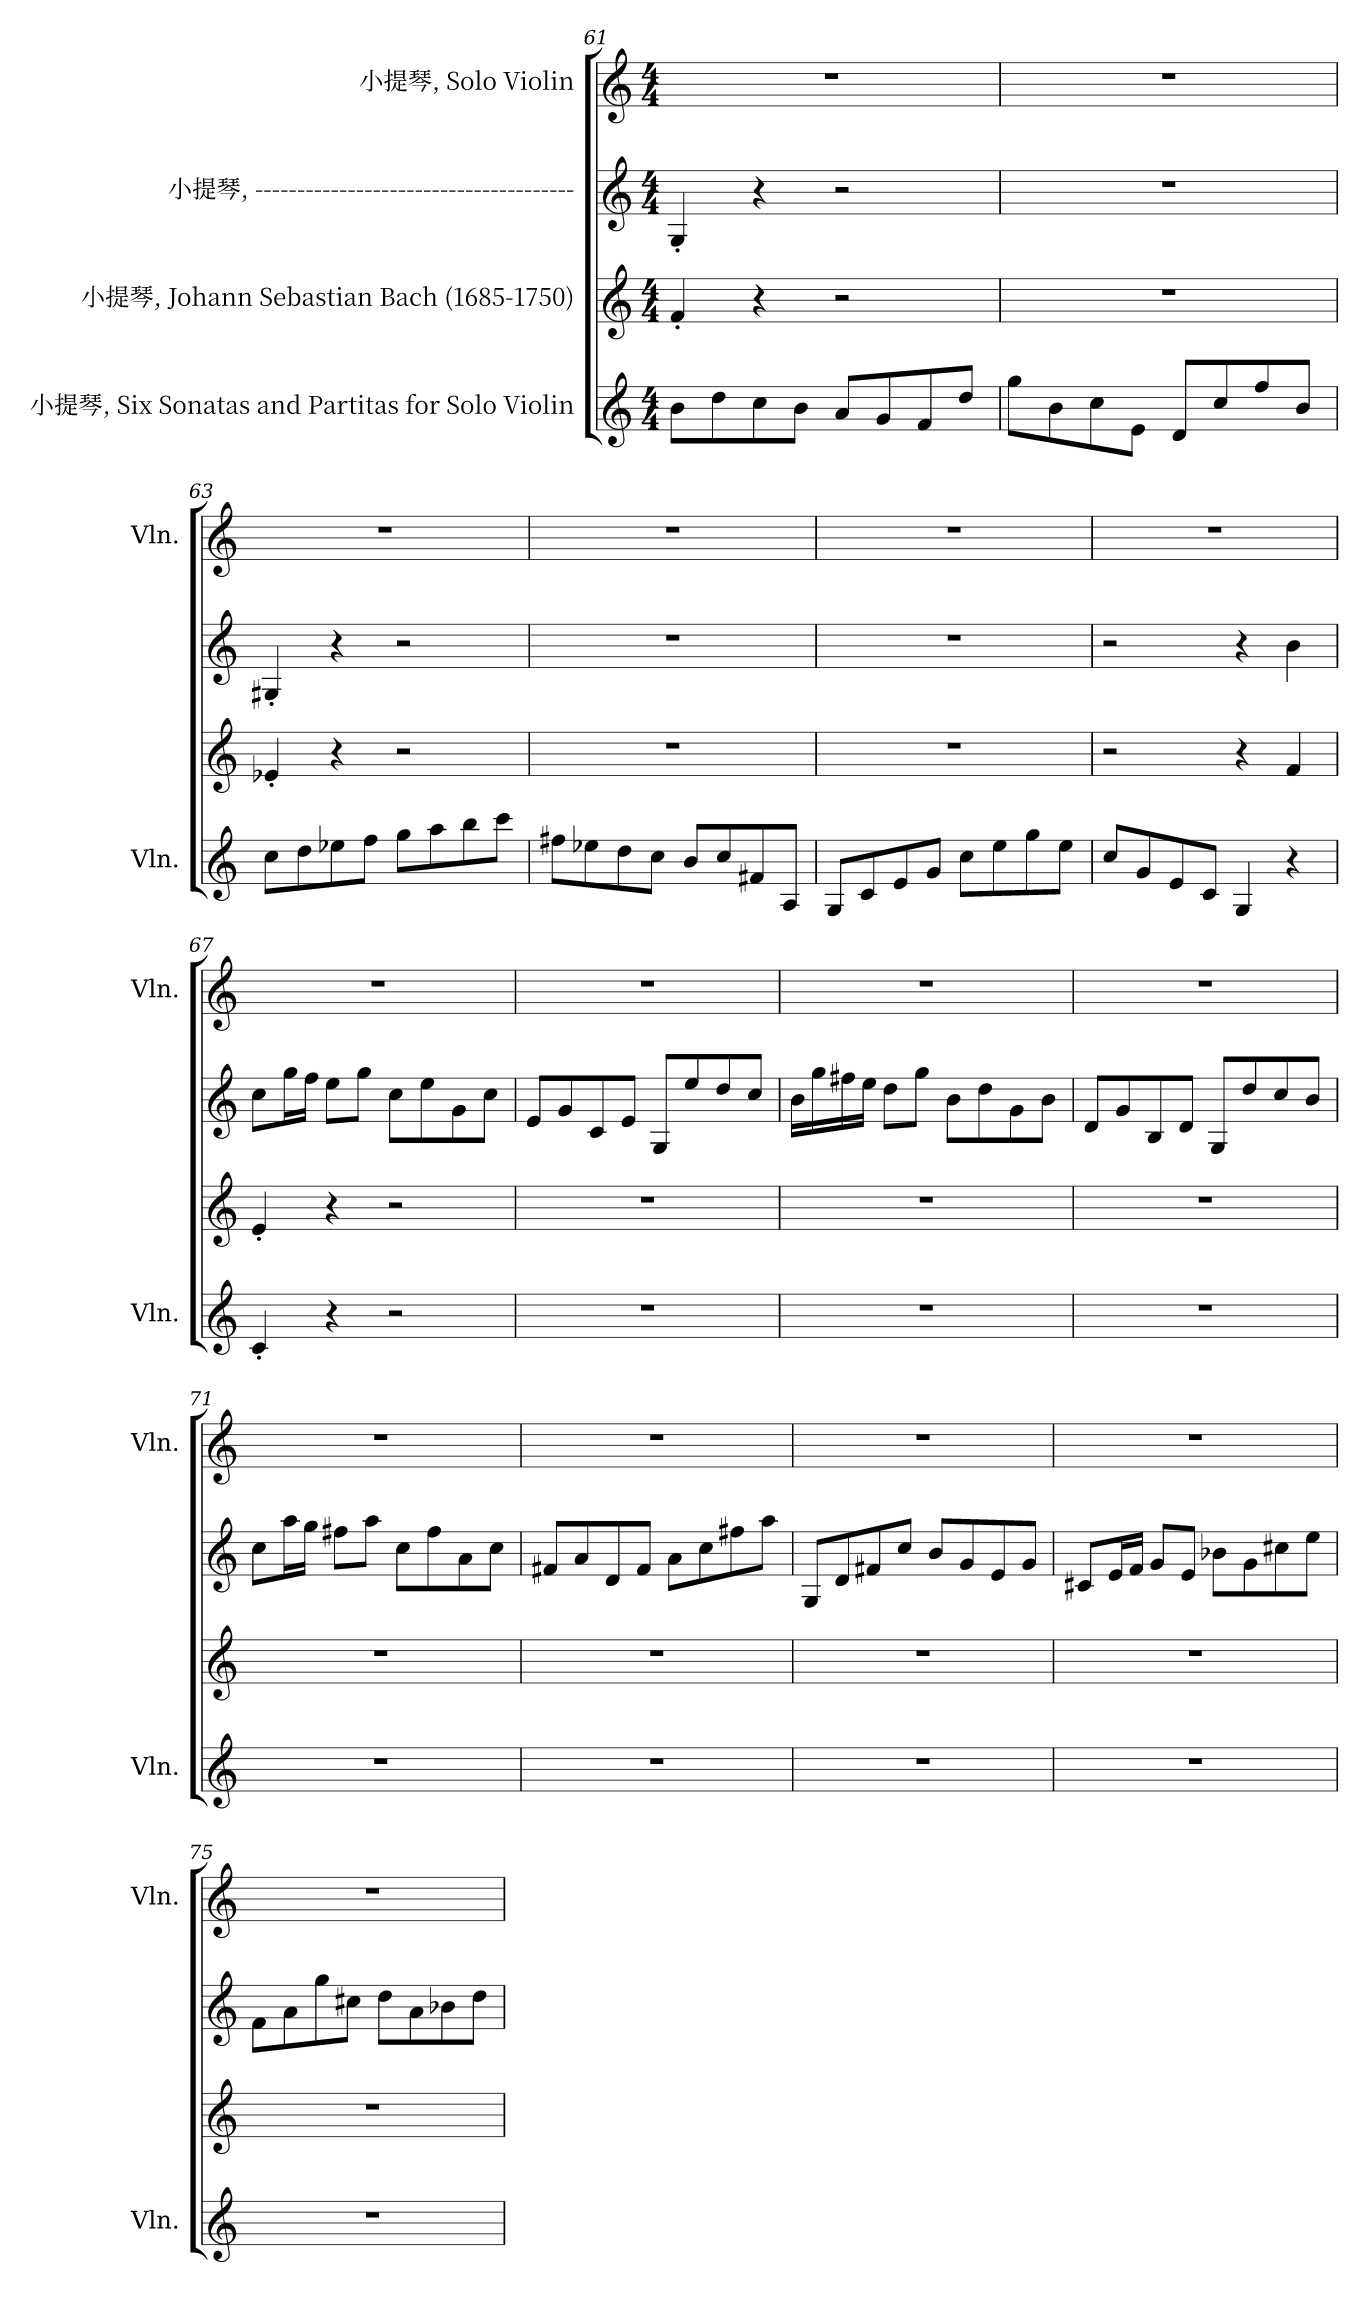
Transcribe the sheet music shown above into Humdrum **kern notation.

**kern	**kern	**kern	**kern
*part4	*part3	*part2	*part1
*staff4	*staff3	*staff2	*staff1
*I"小提琴, Six Sonatas and Partitas for Solo Violin	*I"小提琴, Johann Sebastian Bach  (1685-1750)	*I"小提琴, --------------------------------------	*I"小提琴, Solo Violin
*I'Vln.	*	*	*I'Vln.
*clefG2	*clefG2	*clefG2	*clefG2
*k[]	*k[]	*k[]	*k[]
*M4/4	*M4/4	*M4/4	*M4/4
=61	=61	=61	=61
8b\L	4f'/	4G'/	1r
8dd\	.	.	.
8cc\	4r	4r	.
8b\J	.	.	.
8a/L	2r	2r	.
8g/	.	.	.
8f/	.	.	.
8dd/J	.	.	.
=62	=62	=62	=62
8gg\L	1r	1r	1r
8b\	.	.	.
8cc\	.	.	.
8e\J	.	.	.
8d/L	.	.	.
8cc/	.	.	.
8ff/	.	.	.
8b/J	.	.	.
!!LO:LB:g=z
=63	=63	=63	=63
8cc\L	4e-X'/	4G#X'/	1r
8dd\	.	.	.
8ee-X\	4r	4r	.
8ff\J	.	.	.
8gg\L	2r	2r	.
8aa\	.	.	.
8bb\	.	.	.
8ccc\J	.	.	.
=64	=64	=64	=64
8ff#X\L	1r	1r	1r
8ee-X\	.	.	.
8dd\	.	.	.
8cc\J	.	.	.
8b/L	.	.	.
8cc/	.	.	.
8f#X/	.	.	.
8A/J	.	.	.
=65	=65	=65	=65
8G/L	1r	1r	1r
8c/	.	.	.
8e/	.	.	.
8g/J	.	.	.
8cc\L	.	.	.
8ee\	.	.	.
8gg\	.	.	.
8ee\J	.	.	.
=66	=66	=66	=66
8cc/L	2r	2r	1r
8g/	.	.	.
8e/	.	.	.
8c/J	.	.	.
4G/	4r	4r	.
4r	4f/	4b\	.
!!LO:LB:g=z
=67	=67	=67	=67
4c'/	4e'/	8cc\L	1r
.	.	16gg\L	.
.	.	16ff\JJ	.
4r	4r	8ee\L	.
.	.	8gg\J	.
2r	2r	8cc\L	.
.	.	8ee\	.
.	.	8g\	.
.	.	8cc\J	.
=68	=68	=68	=68
1r	1r	8e/L	1r
.	.	8g/	.
.	.	8c/	.
.	.	8e/J	.
.	.	8G/L	.
.	.	8ee/	.
.	.	8dd/	.
.	.	8cc/J	.
=69	=69	=69	=69
1r	1r	16b\LL	1r
.	.	16gg\	.
.	.	16ff#X\	.
.	.	16ee\JJ	.
.	.	8dd\L	.
.	.	8gg\J	.
.	.	8b\L	.
.	.	8dd\	.
.	.	8g\	.
.	.	8b\J	.
=70	=70	=70	=70
1r	1r	8d/L	1r
.	.	8g/	.
.	.	8B/	.
.	.	8d/J	.
.	.	8G/L	.
.	.	8dd/	.
.	.	8cc/	.
.	.	8b/J	.
!!LO:PB:g=z
=71	=71	=71	=71
1r	1r	8cc\L	1r
.	.	16aa\L	.
.	.	16gg\JJ	.
.	.	8ff#X\L	.
.	.	8aa\J	.
.	.	8cc\L	.
.	.	8ff#\	.
.	.	8a\	.
.	.	8cc\J	.
=72	=72	=72	=72
1r	1r	8f#X/L	1r
.	.	8a/	.
.	.	8d/	.
.	.	8f#/J	.
.	.	8a\L	.
.	.	8cc\	.
.	.	8ff#X\	.
.	.	8aa\J	.
=73	=73	=73	=73
1r	1r	8G/L	1r
.	.	8d/	.
.	.	8f#X/	.
.	.	8cc/J	.
.	.	8b/L	.
.	.	8g/	.
.	.	8e/	.
.	.	8g/J	.
=74	=74	=74	=74
1r	1r	8c#X/L	1r
.	.	16e/L	.
.	.	16f/JJ	.
.	.	8g/L	.
.	.	8e/J	.
.	.	8b-X\L	.
.	.	8g\	.
.	.	8cc#X\	.
.	.	8ee\J	.
!!LO:LB:g=z
=75	=75	=75	=75
1r	1r	8f\L	1r
.	.	8a\	.
.	.	8gg\	.
.	.	8cc#X\J	.
.	.	8dd\L	.
.	.	8a\	.
.	.	8b-X\	.
.	.	8dd\J	.
=	=	=	=
*-	*-	*-	*-
